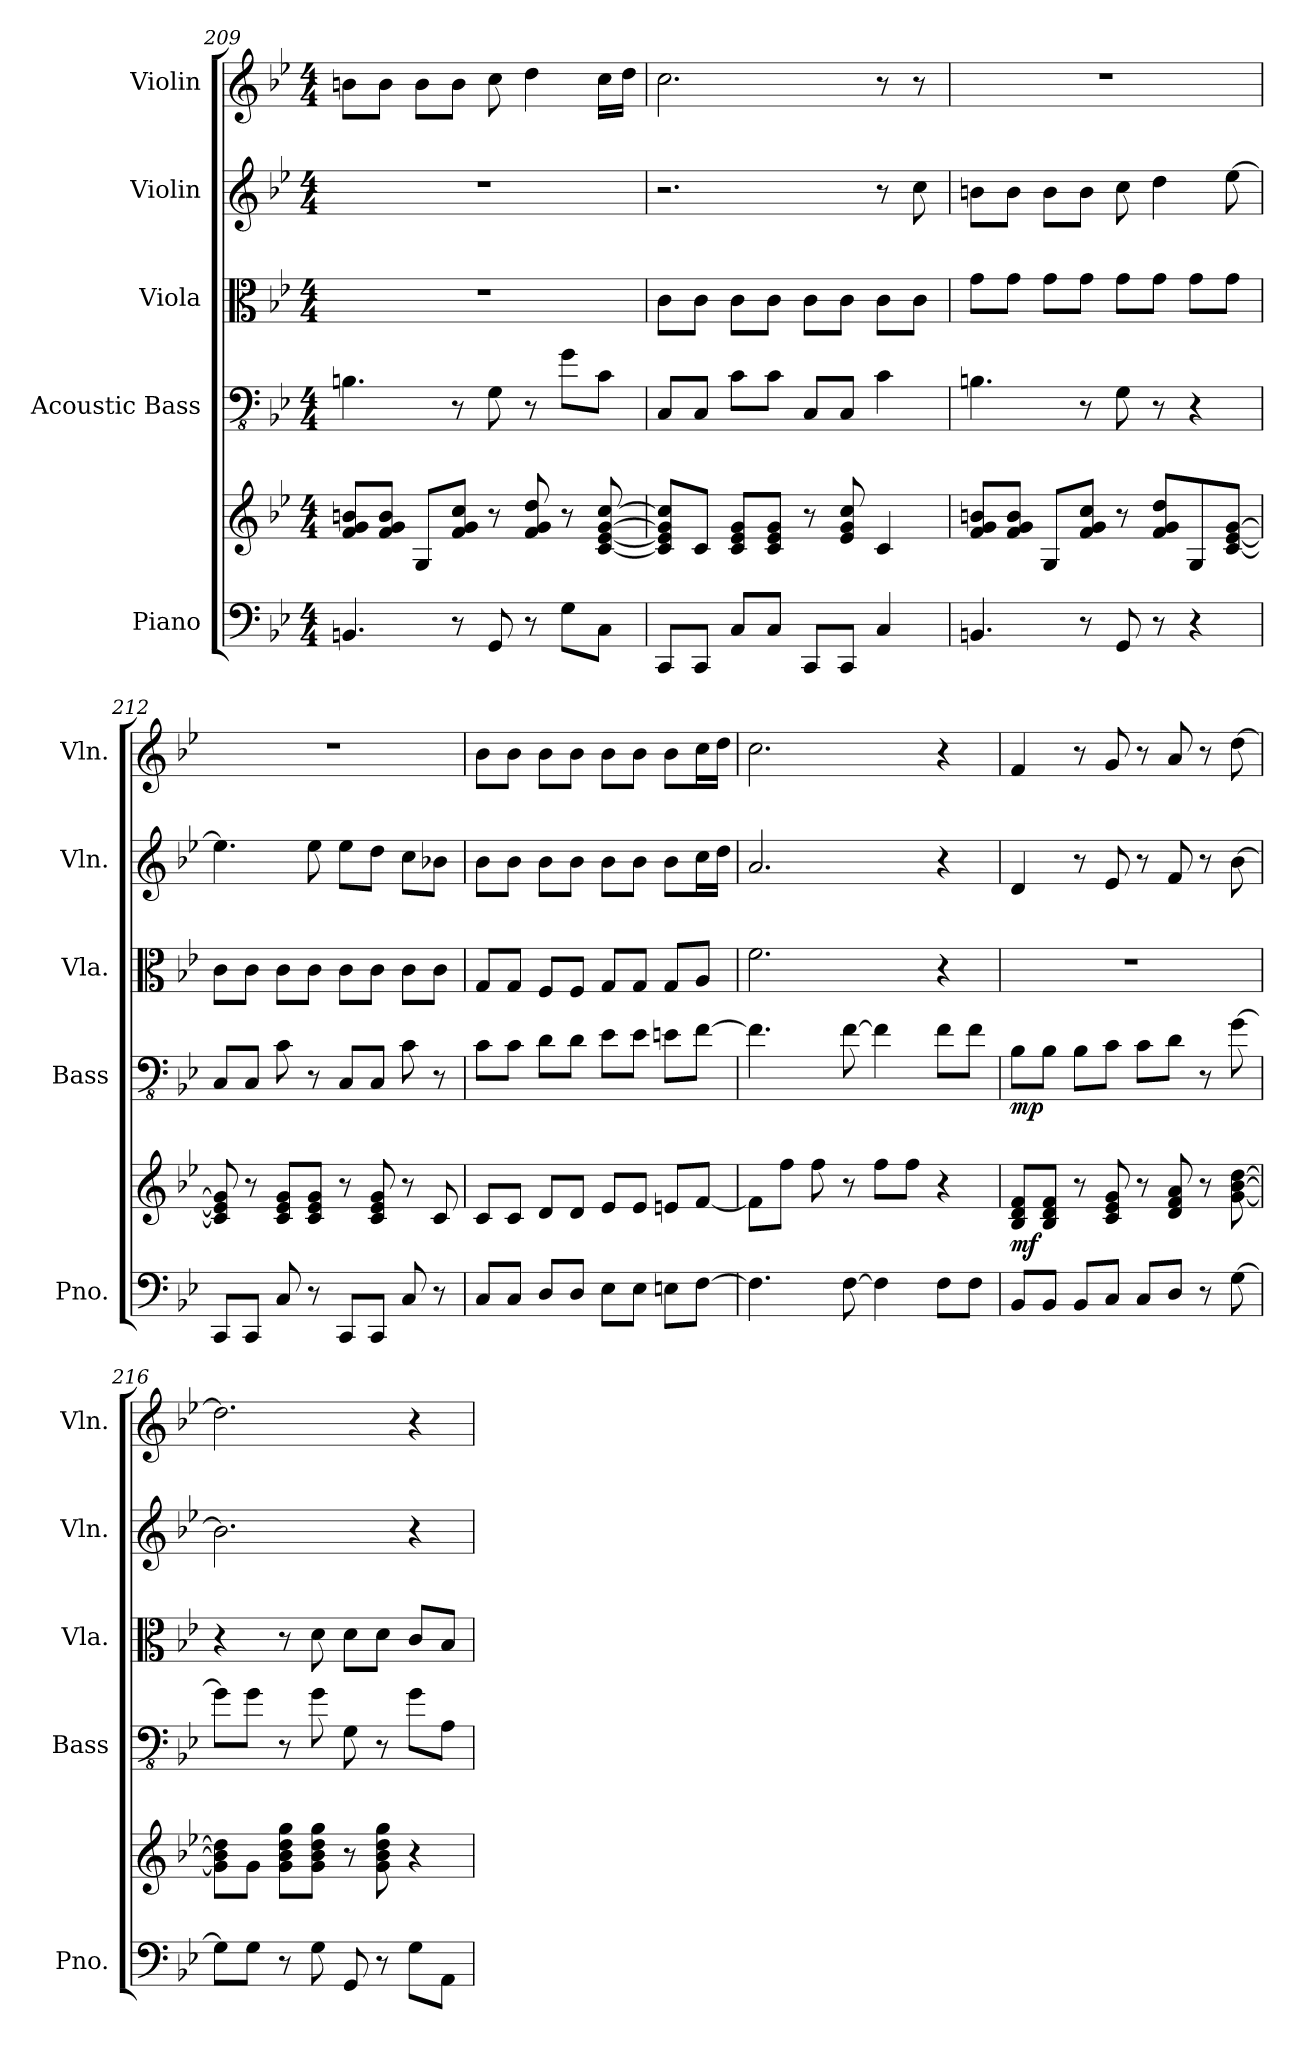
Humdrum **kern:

**kern	**kern	**dynam	**kern	**dynam	**kern	**kern	**kern
*part5	*part5	*part5	*part4	*part4	*part3	*part2	*part1
*staff6	*staff5	*staff5/6	*staff4	*staff4	*staff3	*staff2	*staff1
*I"Piano	*	*	*I"Acoustic Bass	*	*I"Viola	*I"Violin	*I"Violin
*I'Pno.	*	*	*I'Bass	*	*I'Vla.	*I'Vln.	*I'Vln.
*clefF4	*clefG2	*	*clefFv4	*	*clefC3	*clefG2	*clefG2
*k[b-e-]	*k[b-e-]	*	*k[b-e-]	*	*k[b-e-]	*k[b-e-]	*k[b-e-]
*M4/4	*M4/4	*	*M4/4	*	*M4/4	*M4/4	*M4/4
=209	=209	=209	=209	=209	=209	=209	=209
4.BBn/	8f/ 8g/ 8bn/L	.	4.BBn\	.	1r	1r	8bn\L
.	8f/ 8g/ 8b/J	.	.	.	.	.	8b\J
.	8G/L	.	.	.	.	.	8b\L
8r	8f/ 8g/ 8cc/J	.	8r	.	.	.	8b\J
8GG/	8r	.	8GG\	.	.	.	8cc\
8r	8f/ 8g/ 8dd/	.	8r	.	.	.	4dd\
8G\L	8r	.	8G\L	.	.	.	.
8C\J	[8c/ [8e-/ [8g/ [8cc/	.	8C\J	.	.	.	16cc\LL
.	.	.	.	.	.	.	16dd\JJ
=210	=210	=210	=210	=210	=210	=210	=210
8CC/L	8c/] 8e-/] 8g/] 8cc/]L	.	8CC/L	.	8c\L	2.r	2.cc\
8CC/J	8c/J	.	8CC/J	.	8c\J	.	.
8C/L	8c/ 8e-/ 8g/L	.	8C\L	.	8c\L	.	.
8C/J	8c/ 8e-/ 8g/J	.	8C\J	.	8c\J	.	.
8CC/L	8r	.	8CC/L	.	8c\L	.	.
8CC/J	8e-/ 8g/ 8cc/	.	8CC/J	.	8c\J	.	.
4C/	4c/	.	4C\	.	8c\L	8r	8r
.	.	.	.	.	8c\J	8cc\	8r
=211	=211	=211	=211	=211	=211	=211	=211
4.BBn/	8f/ 8g/ 8bn/L	.	4.BBn\	.	8g\L	8bn\L	1r
.	8f/ 8g/ 8b/J	.	.	.	8g\J	8b\J	.
.	8G/L	.	.	.	8g\L	8b\L	.
8r	8f/ 8g/ 8cc/J	.	8r	.	8g\J	8b\J	.
8GG/	8r	.	8GG\	.	8g\L	8cc\	.
8r	8f/ 8g/ 8dd/L	.	8r	.	8g\J	4dd\	.
4r	8G/	.	4r	.	8g\L	.	.
.	[8c/ [8e-/ [8g/J	.	.	.	8g\J	[8ee-\	.
=212	=212	=212	=212	=212	=212	=212	=212
8CC/L	8c/] 8e-/] 8g/]	.	8CC/L	.	8c\L	4.ee-\]	1r
8CC/J	8r	.	8CC/J	.	8c\J	.	.
8C/	8c/ 8e-/ 8g/L	.	8C\	.	8c\L	.	.
8r	8c/ 8e-/ 8g/J	.	8r	.	8c\J	8ee-\	.
8CC/L	8r	.	8CC/L	.	8c\L	8ee-\L	.
8CC/J	8c/ 8e-/ 8g/	.	8CC/J	.	8c\J	8dd\J	.
8C/	8r	.	8C\	.	8c\L	8cc\L	.
8r	8c/	.	8r	.	8c\J	8b-X\J	.
!!LO:LB:g=z
=213	=213	=213	=213	=213	=213	=213	=213
8C/L	8c/L	.	8C\L	.	8G/L	8b-\L	8b-\L
8C/J	8c/J	.	8C\J	.	8G/J	8b-\J	8b-\J
8D/L	8d/L	.	8D\L	.	8F/L	8b-\L	8b-\L
8D/J	8d/J	.	8D\J	.	8F/J	8b-\J	8b-\J
8E-\L	8e-/L	.	8E-\L	.	8G/L	8b-\L	8b-\L
8E-\J	8e-/J	.	8E-\J	.	8G/J	8b-\J	8b-\J
8En\L	8en/L	.	8En\L	.	8G/L	8b-\L	8b-\L
[8F\J	[8f/J	.	[8F\J	.	8A/J	16cc\L	16cc\L
.	.	.	.	.	.	16dd\JJ	16dd\JJ
=214	=214	=214	=214	=214	=214	=214	=214
4.F\]	8f\L]	.	4.F\]	.	2.f\	2.a/	2.cc\
.	8ff\J	.	.	.	.	.	.
.	8ff\	.	.	.	.	.	.
[8F\	8r	.	[8F\	.	.	.	.
4F\]	8ff\L	.	4F\]	.	.	.	.
.	8ff\J	.	.	.	.	.	.
8F\L	4r	.	8F\L	.	4r	4r	4r
8F\J	.	.	8F\J	.	.	.	.
=215	=215	=215	=215	=215	=215	=215	=215
!	!	!LO:DY:b	!	!LO:DY:b	!	!	!
8BB-/L	8B-/ 8d/ 8f/L	mf	8BB-\L	mp	1r	4d/	4f/
8BB-/J	8B-/ 8d/ 8f/J	.	8BB-\J	.	.	.	.
8BB-/L	8r	.	8BB-\L	.	.	8r	8r
8C/J	8c/ 8e-/ 8g/	.	8C\J	.	.	8e-/	8g/
8C/L	8r	.	8C\L	.	.	8r	8r
8D/J	8d/ 8f/ 8a/	.	8D\J	.	.	8f/	8a/
8r	8r	.	8r	.	.	8r	8r
[8G\	[8g\ [8b-\ [8dd\	.	[8G\	.	.	[8b-\	[8dd\
=216	=216	=216	=216	=216	=216	=216	=216
8G\L]	8g\] 8b-\] 8dd\]L	.	8G\L]	.	4r	2.b-\]	2.dd\]
8G\J	8g\J	.	8G\J	.	.	.	.
8r	8g\ 8b-\ 8dd\ 8gg\L	.	8r	.	8r	.	.
8G\	8g\ 8b-\ 8dd\ 8gg\J	.	8G\	.	8d\	.	.
8GG/	8r	.	8GG\	.	8d\L	.	.
8r	8g\ 8b-\ 8dd\ 8gg\	.	8r	.	8d\J	.	.
8G\L	4r	.	8G\L	.	8c/L	4r	4r
8AA\J	.	.	8AA\J	.	8B-/J	.	.
=	=	=	=	=	=	=	=
*-	*-	*-	*-	*-	*-	*-	*-
